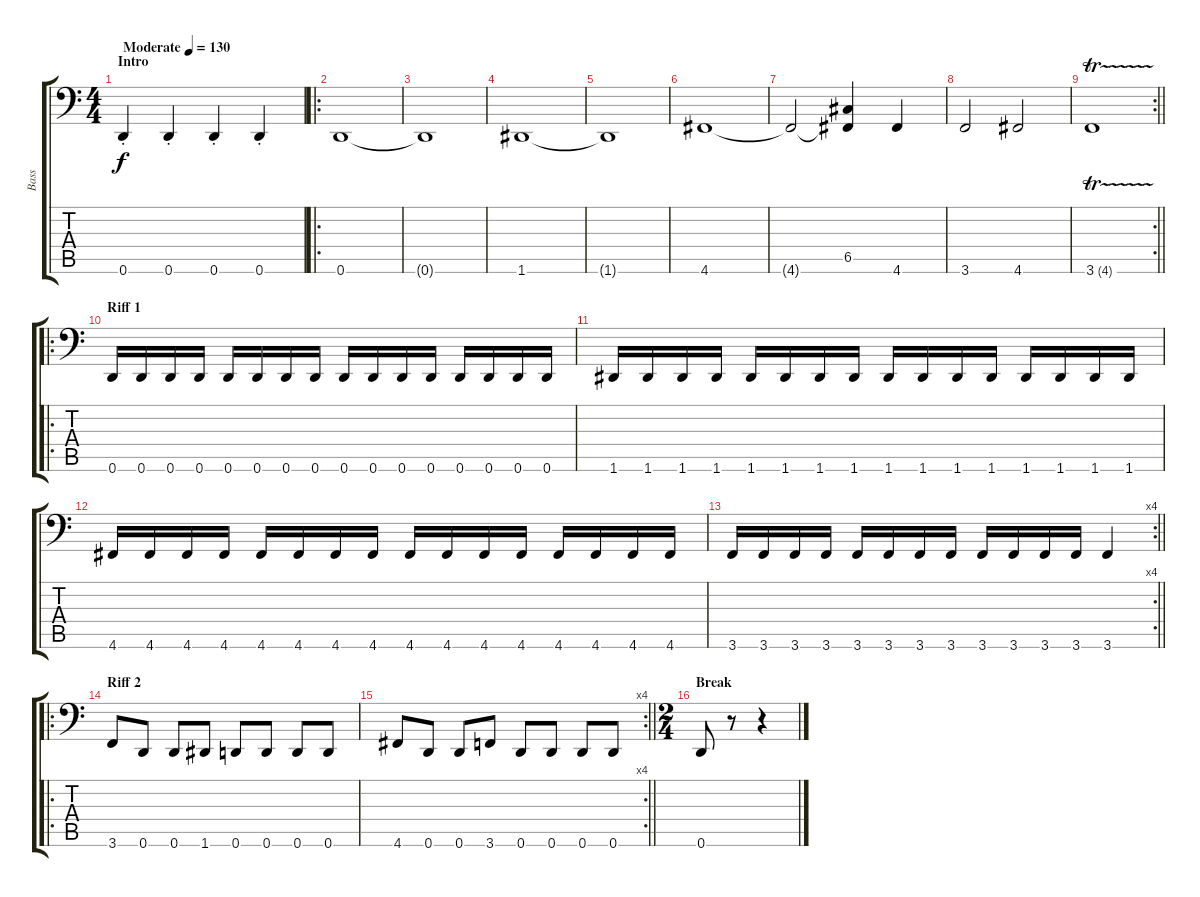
\track ("Bass" "Bass") {instrument electricbassfinger}
\staff {score tabs}
\tuning (D3 A2 F2 C2 G1 D1) {hide}
\ts (4 4)
\section ("" "Intro")
\tempo (130 "Moderate")
\clef f4
\ks c
0.6{st}.4{dy f instrument electricbassfinger} 0.6{st}.4 0.6{st}.4 0.6{st}.4 |
\ro
0.6.1 |
0.6{t}.1 |
1.6.1 |
1.6{t}.1 |
4.6.1 |
4.6{t}.2 (6.5 4.6{t}).4 4.6.4 |
3.6.2 4.6.2 |
\rc 2
\barLineRight lightlight
3.6{tr (4 16)}.1 |
\ro
\section ("" "Riff 1")
0.6.16 0.6.16 0.6.16 0.6.16 0.6.16 0.6.16 0.6.16 0.6.16 0.6.16 0.6.16 0.6.16 0.6.16 0.6.16 0.6.16 0.6.16 0.6.16 |
1.6.16 1.6.16 1.6.16 1.6.16 1.6.16 1.6.16 1.6.16 1.6.16 1.6.16 1.6.16 1.6.16 1.6.16 1.6.16 1.6.16 1.6.16 1.6.16 |
4.6.16 4.6.16 4.6.16 4.6.16 4.6.16 4.6.16 4.6.16 4.6.16 4.6.16 4.6.16 4.6.16 4.6.16 4.6.16 4.6.16 4.6.16 4.6.16 |
\rc 4
\barLineRight lightlight
3.6.16 3.6.16 3.6.16 3.6.16 3.6.16 3.6.16 3.6.16 3.6.16 3.6.16 3.6.16 3.6.16 3.6.16 3.6.4 |
\ro
\section ("" "Riff 2")
3.6.8 0.6.8 0.6.8 1.6.8 0.6.8 0.6.8 0.6.8 0.6.8 |
\rc 4
\barLineRight lightlight
4.6.8 0.6.8 0.6.8 3.6.8 0.6.8 0.6.8 0.6.8 0.6.8 |
\ts (2 4)
\section ("" "Break")
0.6.8 r.8 r.4
